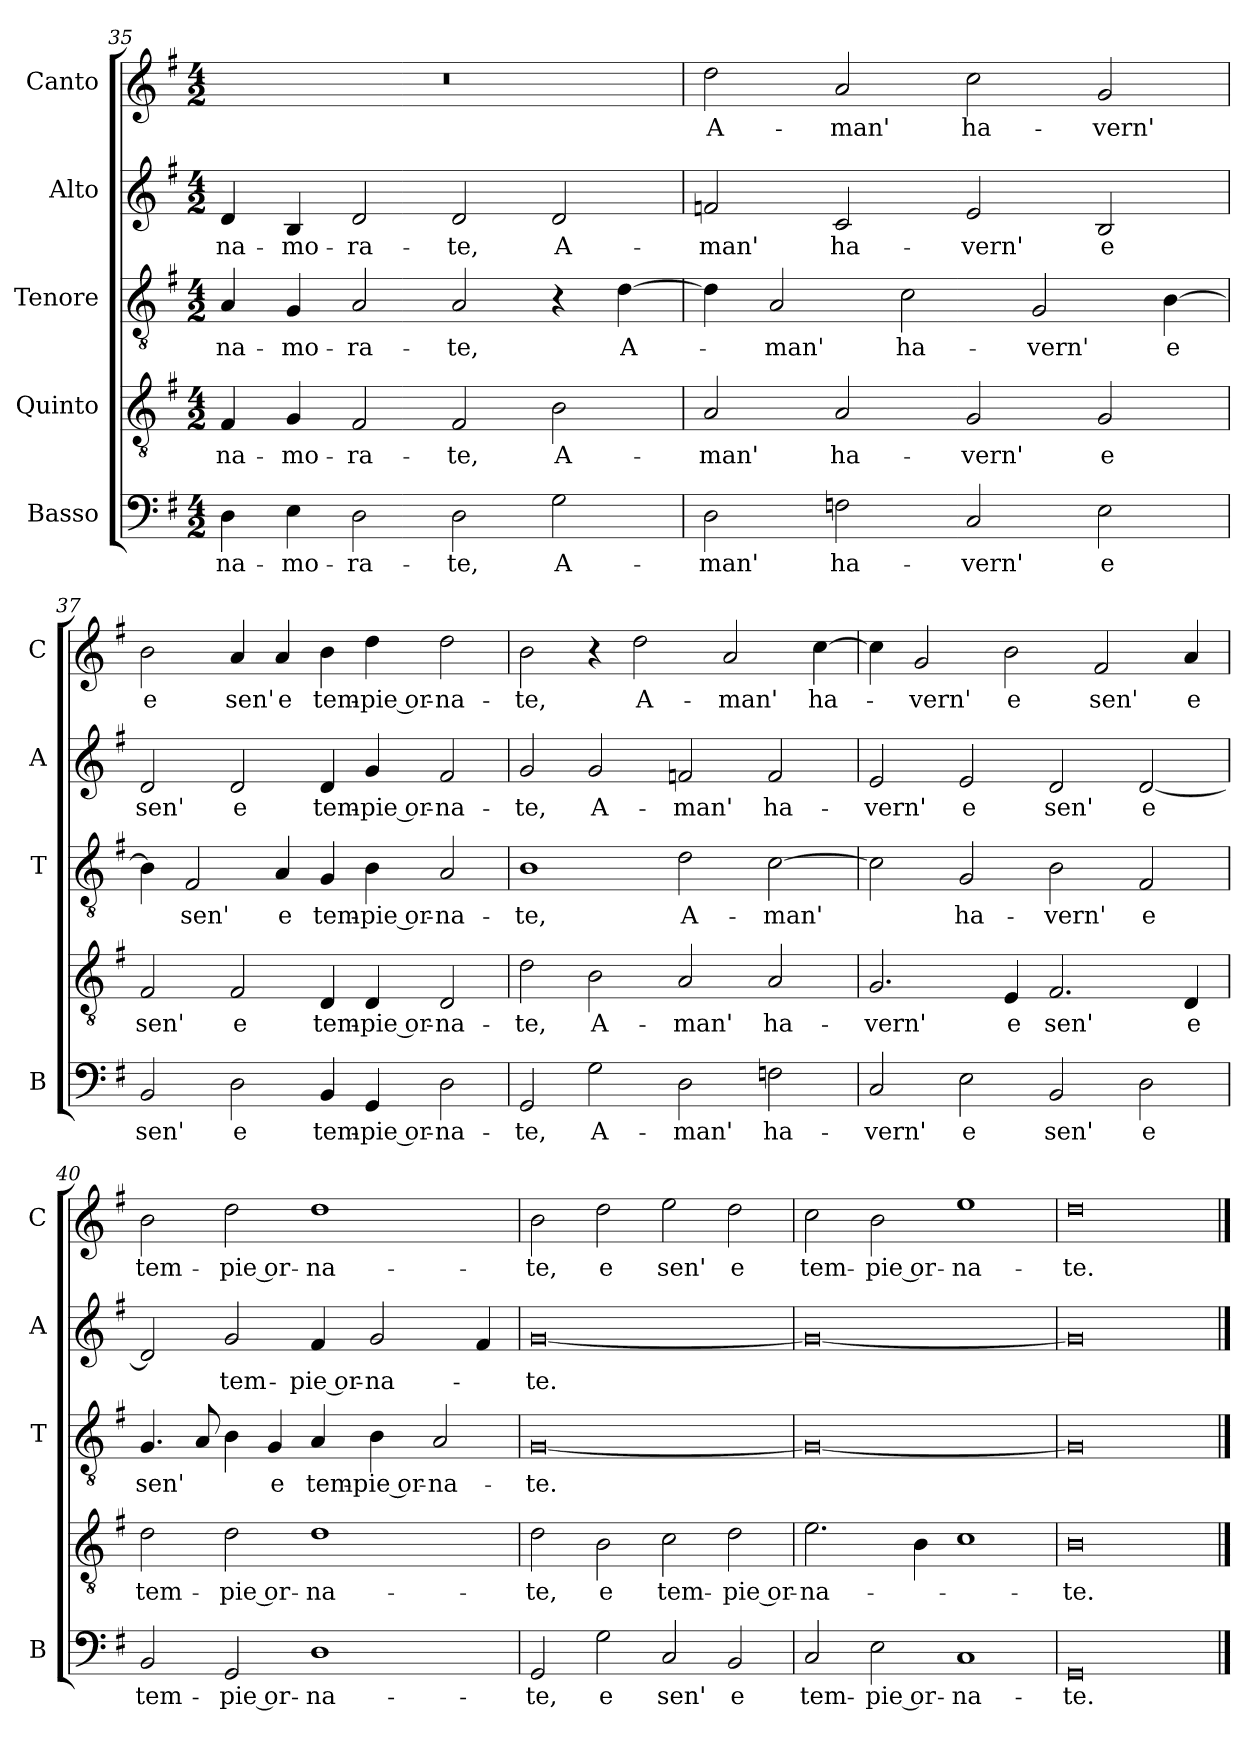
**kern	**text	**kern	**text	**kern	**text	**kern	**text	**kern	**text
*part5	*part5	*part4	*part4	*part3	*part3	*part2	*part2	*part1	*part1
*staff5	*staff5	*staff4	*staff4	*staff3	*staff3	*staff2	*staff2	*staff1	*staff1
*I"Basso	*	*I"Quinto	*	*I"Tenore	*	*I"Alto	*	*I"Canto	*
*I'B	*	*	*	*I'T	*	*I'A	*	*I'C	*
*clefF4	*	*clefGv2	*	*clefGv2	*	*clefG2	*	*clefG2	*
*k[f#]	*	*k[f#]	*	*k[f#]	*	*k[f#]	*	*k[f#]	*
*G:	*	*G:	*	*G:	*	*G:	*	*G:	*
*M4/2	*	*M4/2	*	*M4/2	*	*M4/2	*	*M4/2	*
=35	=35	=35	=35	=35	=35	=35	=35	=35	=35
!	!LO:LY:b	!	!LO:LY:b	!	!LO:LY:b	!	!LO:LY:b	!	!
4D\	-na-	4F#/	-na-	4A/	-na-	4d/	-na-	0r	.
!	!LO:LY:b	!	!LO:LY:b	!	!LO:LY:b	!	!LO:LY:b	!	!
4E\	-mo-	4G/	-mo-	4G/	-mo-	4B/	-mo-	.	.
!	!LO:LY:b	!	!LO:LY:b	!	!LO:LY:b	!	!LO:LY:b	!	!
2D\	-ra-	2F#/	-ra-	2A/	-ra-	2d/	-ra-	.	.
!	!LO:LY:b	!	!LO:LY:b	!	!LO:LY:b	!	!LO:LY:b	!	!
2D\	-te,	2F#/	-te,	2A/	-te,	2d/	-te,	.	.
!	!LO:LY:b	!	!LO:LY:b	!	!	!	!LO:LY:b	!	!
2G\	A-	2B\	A-	4r	.	2d/	A-	.	.
!	!	!	!	!	!LO:LY:b	!	!	!	!
.	.	.	.	[4d\	A-	.	.	.	.
=36	=36	=36	=36	=36	=36	=36	=36	=36	=36
!	!LO:LY:b	!	!LO:LY:b	!	!	!	!LO:LY:b	!	!LO:LY:b
2D\	-man'	2A/	-man'	4d\]	.	2fn/	-man'	2dd\	A-
!	!	!	!	!	!LO:LY:b	!	!	!	!
.	.	.	.	2A/	-man'	.	.	.	.
!	!LO:LY:b	!	!LO:LY:b	!	!	!	!LO:LY:b	!	!LO:LY:b
2Fn\	ha-	2A/	ha-	.	.	2c/	ha-	2a/	-man'
!	!	!	!	!	!LO:LY:b	!	!	!	!
.	.	.	.	2c\	ha-	.	.	.	.
!	!LO:LY:b	!	!LO:LY:b	!	!	!	!LO:LY:b	!	!LO:LY:b
2C/	-vern'	2G/	-vern'	.	.	2e/	-vern'	2cc\	ha-
!	!	!	!	!	!LO:LY:b	!	!	!	!
.	.	.	.	2G/	-vern'	.	.	.	.
!	!LO:LY:b	!	!LO:LY:b	!	!	!	!LO:LY:b	!	!LO:LY:b
2E\	e	2G/	e	.	.	2B/	e	2g/	-vern'
!	!	!	!	!	!LO:LY:b	!	!	!	!
.	.	.	.	[4B\	e	.	.	.	.
=37	=37	=37	=37	=37	=37	=37	=37	=37	=37
!	!LO:LY:b	!	!LO:LY:b	!	!	!	!LO:LY:b	!	!LO:LY:b
2BB/	sen'	2F#/	sen'	4B\]	.	2d/	sen'	2b\	e
!	!	!	!	!	!LO:LY:b	!	!	!	!
.	.	.	.	2F#/	sen'	.	.	.	.
!	!LO:LY:b	!	!LO:LY:b	!	!	!	!LO:LY:b	!	!LO:LY:b
2D\	e	2F#/	e	.	.	2d/	e	4a/	sen'
!	!	!	!	!	!LO:LY:b	!	!	!	!LO:LY:b
.	.	.	.	4A/	e	.	.	4a/	e
!	!LO:LY:b	!	!LO:LY:b	!	!LO:LY:b	!	!LO:LY:b	!	!LO:LY:b
4BB/	tem-	4D/	tem-	4G/	tem-	4d/	tem-	4b\	tem-
!	!LO:LY:b	!	!LO:LY:b	!	!LO:LY:b	!	!LO:LY:b	!	!LO:LY:b
4GG/	-pie or-	4D/	-pie or-	4B\	-pie or-	4g/	-pie or-	4dd\	-pie or-
!	!LO:LY:b	!	!LO:LY:b	!	!LO:LY:b	!	!LO:LY:b	!	!LO:LY:b
2D\	-na-	2D/	-na-	2A/	-na-	2f#/	-na-	2dd\	-na-
!!LO:PB:g=z
=38	=38	=38	=38	=38	=38	=38	=38	=38	=38
!	!LO:LY:b	!	!LO:LY:b	!	!LO:LY:b	!	!LO:LY:b	!	!LO:LY:b
2GG/	-te,	2d\	-te,	1B	-te,	2g/	-te,	2b\	-te,
!	!LO:LY:b	!	!LO:LY:b	!	!	!	!LO:LY:b	!	!
2G\	A-	2B\	A-	.	.	2g/	A-	4r	.
!	!	!	!	!	!	!	!	!	!LO:LY:b
.	.	.	.	.	.	.	.	2dd\	A-
!	!LO:LY:b	!	!LO:LY:b	!	!LO:LY:b	!	!LO:LY:b	!	!
2D\	-man'	2A/	-man'	2d\	A-	2fn/	-man'	.	.
!	!	!	!	!	!	!	!	!	!LO:LY:b
.	.	.	.	.	.	.	.	2a/	-man'
!	!LO:LY:b	!	!LO:LY:b	!	!LO:LY:b	!	!LO:LY:b	!	!
2Fn\	ha-	2A/	ha-	[2c\	-man'	2f/	ha-	.	.
!	!	!	!	!	!	!	!	!	!LO:LY:b
.	.	.	.	.	.	.	.	[4cc\	ha-
=39	=39	=39	=39	=39	=39	=39	=39	=39	=39
!	!LO:LY:b	!	!LO:LY:b	!	!	!	!LO:LY:b	!	!
2C/	-vern'	2.G/	-vern'	2c\]	.	2e/	-vern'	4cc\]	.
!	!	!	!	!	!	!	!	!	!LO:LY:b
.	.	.	.	.	.	.	.	2g/	-vern'
!	!LO:LY:b	!	!	!	!LO:LY:b	!	!LO:LY:b	!	!
2E\	e	.	.	2G/	ha-	2e/	e	.	.
!	!	!	!LO:LY:b	!	!	!	!	!	!LO:LY:b
.	.	4E/	e	.	.	.	.	2b\	e
!	!LO:LY:b	!	!LO:LY:b	!	!LO:LY:b	!	!LO:LY:b	!	!
2BB/	sen'	2.F#/	sen'	2B\	-vern'	2d/	sen'	.	.
!	!	!	!	!	!	!	!	!	!LO:LY:b
.	.	.	.	.	.	.	.	2f#/	sen'
!	!LO:LY:b	!	!	!	!LO:LY:b	!	!LO:LY:b	!	!
2D\	e	.	.	2F#/	e	[2d/	e	.	.
!	!	!	!LO:LY:b	!	!	!	!	!	!LO:LY:b
.	.	4D/	e	.	.	.	.	4a/	e
=40	=40	=40	=40	=40	=40	=40	=40	=40	=40
!	!LO:LY:b	!	!LO:LY:b	!	!LO:LY:b	!	!	!	!LO:LY:b
2BB/	tem-	2d\	tem-	4.G/	sen'	2d/]	.	2b\	tem-
.	.	.	.	8A/	.	.	.	.	.
!	!LO:LY:b	!	!LO:LY:b	!	!	!	!LO:LY:b	!	!LO:LY:b
2GG/	-pie or-	2d\	-pie or-	4B\	.	2g/	tem-	2dd\	-pie or-
!	!	!	!	!	!LO:LY:b	!	!	!	!
.	.	.	.	4G/	e	.	.	.	.
!	!LO:LY:b	!	!LO:LY:b	!	!LO:LY:b	!	!LO:LY:b	!	!LO:LY:b
1D	-na-	1d	-na-	4A/	tem-	4f#/	-pie or-	1dd	-na-
!	!	!	!	!	!LO:LY:b	!	!LO:LY:b	!	!
.	.	.	.	4B\	-pie or-	2g/	-na-	.	.
!	!	!	!	!	!LO:LY:b	!	!	!	!
.	.	.	.	2A/	-na-	.	.	.	.
.	.	.	.	.	.	4f#/	.	.	.
=41	=41	=41	=41	=41	=41	=41	=41	=41	=41
!	!LO:LY:b	!	!LO:LY:b	!	!LO:LY:b	!	!LO:LY:b	!	!LO:LY:b
2GG/	-te,	2d\	-te,	[0G	-te.	[0g	-te.	2b\	-te,
!	!LO:LY:b	!	!LO:LY:b	!	!	!	!	!	!LO:LY:b
2G\	e	2B\	e	.	.	.	.	2dd\	e
!	!LO:LY:b	!	!LO:LY:b	!	!	!	!	!	!LO:LY:b
2C/	sen'	2c\	tem-	.	.	.	.	2ee\	sen'
!	!LO:LY:b	!	!LO:LY:b	!	!	!	!	!	!LO:LY:b
2BB/	e	2d\	-pie or-	.	.	.	.	2dd\	e
=42	=42	=42	=42	=42	=42	=42	=42	=42	=42
!	!LO:LY:b	!	!LO:LY:b	!	!	!	!	!	!LO:LY:b
2C/	tem-	2.e\	-na-	0G_	.	0g_	.	2cc\	tem-
!	!LO:LY:b	!	!	!	!	!	!	!	!LO:LY:b
2E\	-pie or-	.	.	.	.	.	.	2b\	-pie or-
.	.	4B\	.	.	.	.	.	.	.
!	!LO:LY:b	!	!	!	!	!	!	!	!LO:LY:b
1C	-na-	1c	.	.	.	.	.	1ee	-na-
=43	=43	=43	=43	=43	=43	=43	=43	=43	=43
!	!LO:LY:b	!	!LO:LY:b	!	!	!	!	!	!LO:LY:b
0GG	-te.	0B	-te.	0G]	.	0g]	.	0dd	-te.
==	==	==	==	==	==	==	==	==	==
*-	*-	*-	*-	*-	*-	*-	*-	*-	*-
